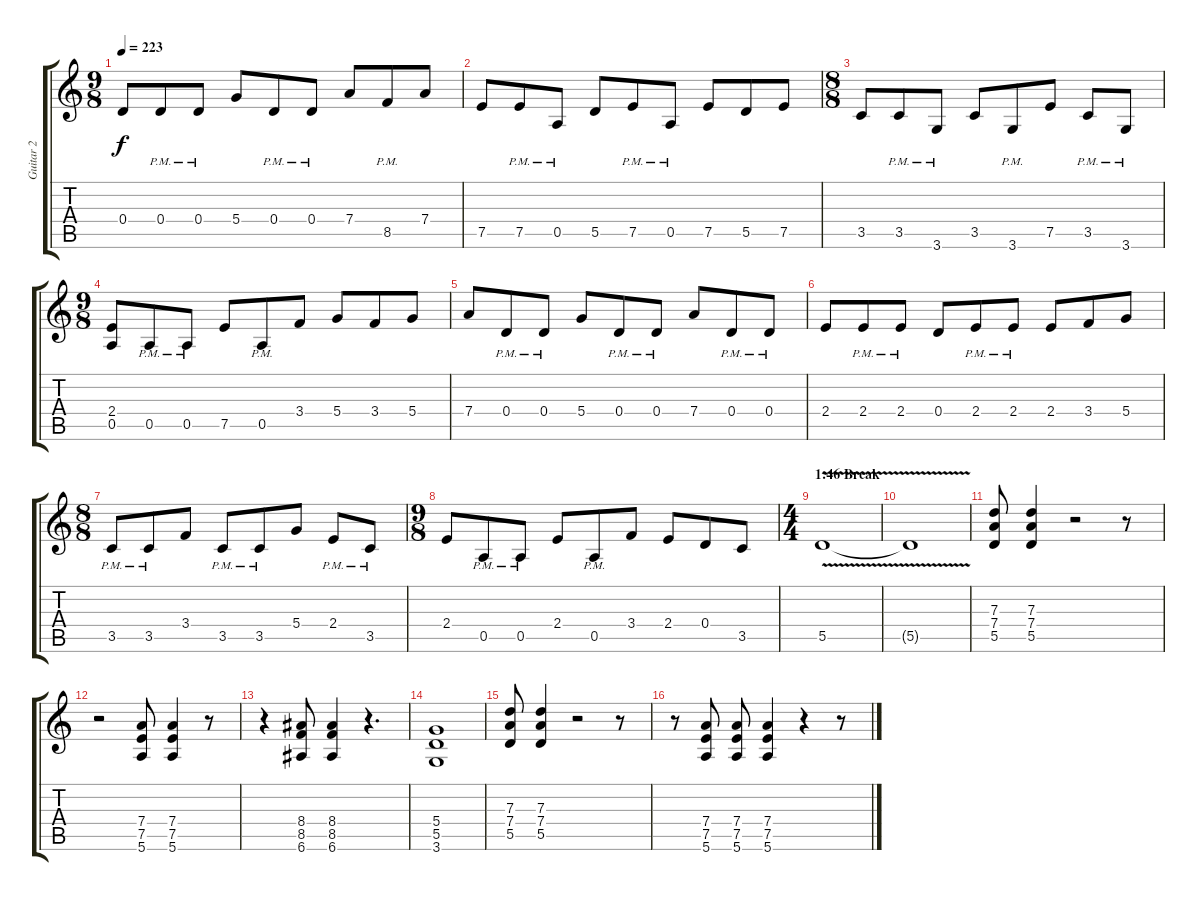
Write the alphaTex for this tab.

\track ("Guitar 2" "Guitar 2") {instrument distortionguitar}
\staff {score tabs}
\tuning (E4 B3 G3 D3 A2 E2) {hide}
\ts (9 8)
\tempo 223
\clef g2
\ks c
0.4.8{dy f} 0.4{pm}.8 0.4{pm}.8 5.4.8 0.4{pm}.8 0.4{pm}.8 7.4.8 8.5{pm}.8 7.4.8 |
7.5.8 7.5{pm}.8 0.5{pm}.8 5.5.8 7.5{pm}.8 0.5{pm}.8 7.5.8 5.5.8 7.5.8 |
\ts (8 8)
3.5.8 3.5{pm}.8 3.6{pm}.8 3.5.8 3.6{pm}.8 7.5.8 3.5{pm}.8 3.6{pm}.8 |
\ts (9 8)
(2.4 0.5).8 0.5{pm}.8 0.5{pm}.8 7.5.8 0.5{pm}.8 3.4.8 5.4.8 3.4.8 5.4.8 |
7.4.8 0.4{pm}.8 0.4{pm}.8 5.4.8 0.4{pm}.8 0.4{pm}.8 7.4.8 0.4{pm}.8 0.4{pm}.8 |
2.4.8 2.4{pm}.8 2.4{pm}.8 0.4.8 2.4{pm}.8 2.4{pm}.8 2.4.8 3.4.8 5.4.8 |
\ts (8 8)
3.5{pm}.8 3.5{pm}.8 3.4.8 3.5{pm}.8 3.5{pm}.8 5.4.8 2.4{pm}.8 3.5{pm}.8 |
\ts (9 8)
2.4.8 0.5{pm}.8 0.5{pm}.8 2.4.8 0.5{pm}.8 3.4.8 2.4.8 0.4.8 3.5.8 |
\ts (4 4)
\section ("" "1:46 Break")
5.5{v}.1 |
5.5{t}.1 |
(7.3 7.4 5.5).8 (7.3 7.4 5.5).4 r.2 r.8 |
r.2 (7.4 7.5 5.6).8 (7.4 7.5 5.6).4 r.8 |
r.4 (8.4 8.5 6.6).8 (8.4 8.5 6.6).4 r.4{d} |
(5.4 5.5 3.6).1 |
(7.3 7.4 5.5).8 (7.3 7.4 5.5).4 r.2 r.8 |
r.8 (7.4 7.5 5.6).8 (7.4 7.5 5.6).8 (7.4 7.5 5.6).4 r.4 r.8
